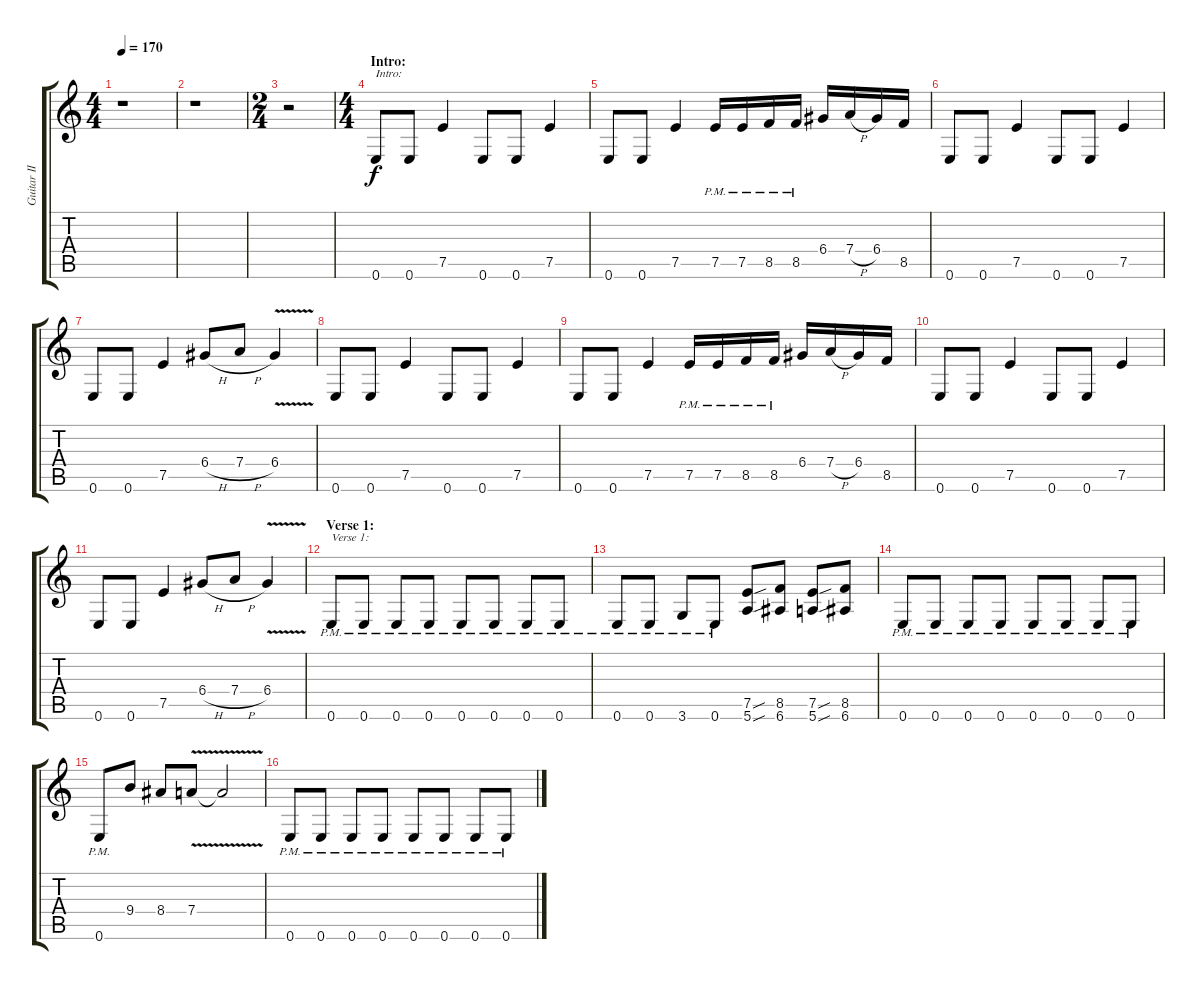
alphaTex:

\track ("Guitar II" "Guitar II") {instrument distortionguitar}
\staff {score tabs}
\tuning (E4 B3 G3 D3 A2 E2) {hide}
\ts (4 4)
\tempo 170
\clef g2
\ks c
r.1{dy f instrument distortionguitar} |
r.1 |
\ts (2 4)
r.2 |
\ts (4 4)
\section ("" "Intro:")
0.6.8{txt "Intro:"} 0.6.8 7.5.4 0.6.8 0.6.8 7.5.4 |
0.6.8 0.6.8 7.5.4 7.5{pm}.16 7.5{pm}.16 8.5{pm}.16 8.5{pm}.16 6.4.16 7.4{h}.16 6.4.16 8.5.16 |
0.6.8 0.6.8 7.5.4 0.6.8 0.6.8 7.5.4 |
0.6.8 0.6.8 7.5.4 6.4{h}.8 7.4{h}.8 6.4{v}.4 |
0.6.8 0.6.8 7.5.4 0.6.8 0.6.8 7.5.4 |
0.6.8 0.6.8 7.5.4 7.5{pm}.16 7.5{pm}.16 8.5{pm}.16 8.5{pm}.16 6.4.16 7.4{h}.16 6.4.16 8.5.16 |
0.6.8 0.6.8 7.5.4 0.6.8 0.6.8 7.5.4 |
0.6.8 0.6.8 7.5.4 6.4{h}.8 7.4{h}.8 6.4{v}.4 |
\section ("" "Verse 1:")
0.6{pm}.8{txt "Verse 1:"} 0.6{pm}.8 0.6{pm}.8 0.6{pm}.8 0.6{pm}.8 0.6{pm}.8 0.6{pm}.8 0.6{pm}.8 |
0.6{pm}.8 0.6{pm}.8 3.6{pm}.8 0.6{pm}.8 (7.5{sou} 5.6{sou}).8 (8.5 6.6).8 (7.5{sou} 5.6{sou}).8 (8.5 6.6).8 |
0.6{pm}.8 0.6{pm}.8 0.6{pm}.8 0.6{pm}.8 0.6{pm}.8 0.6{pm}.8 0.6{pm}.8 0.6{pm}.8 |
0.6{pm}.8 9.4.8 8.4.8 7.4{v}.8 7.4{t}.2 |
0.6{pm}.8 0.6{pm}.8 0.6{pm}.8 0.6{pm}.8 0.6{pm}.8 0.6{pm}.8 0.6{pm}.8 0.6{pm}.8
